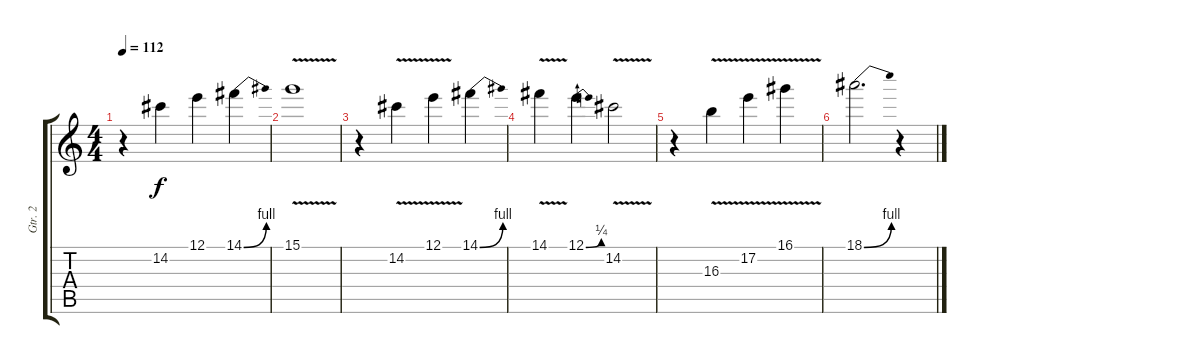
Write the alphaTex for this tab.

\track ("Gtr. 2" "Gtr. 2") {instrument acousticguitarsteel}
\staff {score tabs}
\tuning (E4 B3 G3 D3 A2 E2) {hide}
\ts (4 4)
\tempo 112
\clef g2
\ks c
r.4{dy f} 14.2.4 12.1.4 14.1{be (bend 0 0 60 4)}.4 |
15.1{v}.1 |
r.4 14.2{v}.4 12.1{v}.4 14.1{be (bend 0 0 60 4)}.4 |
14.1{v}.4 12.1{be (bend 0 0 60 1)}.4 14.2{v}.2 |
r.4{volume 0} 16.3{v}.4 17.2{v}.4 16.1{v}.4 |
18.1{be (bend 0 0 60 4)}.2{d} r.4
